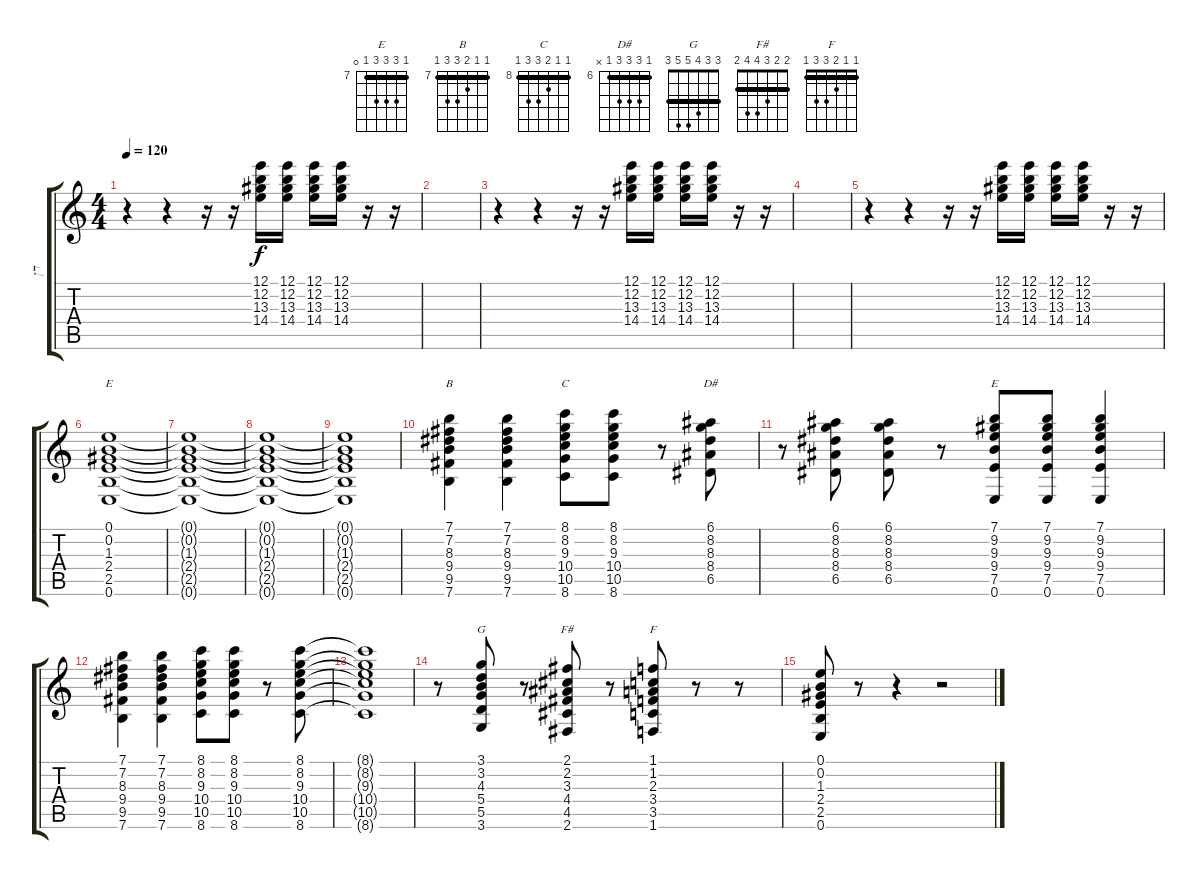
\track ("דן" "דן") {instrument acousticguitarnylon}
\staff {score tabs}
\tuning (E4 B3 G3 D3 A2 E2) {hide}
\chord ("E" 0 0 1 2 2 0)
\chord ("B" 7 7 8 9 9 7) {firstfret 7 barre 7}
\chord ("C" 8 8 9 10 10 8) {firstfret 8 barre 8}
\chord ("D#" 6 8 8 8 6 x) {firstfret 6 barre 6}
\chord ("E" 7 9 9 9 7 0) {firstfret 7 barre 7}
\chord ("G" 3 3 4 5 5 3) {barre 3}
\chord ("F#" 2 2 3 4 4 2) {barre 2}
\chord ("F" 1 1 2 3 3 1) {barre 1}
\ts (4 4)
\tempo 120
\clef g2
\ks c
r.4{dy f} r.4 r.16 r.16 (12.1 12.2 13.3 14.4).16 (12.1 12.2 13.3 14.4).16 (12.1 12.2 13.3 14.4).16 (12.1 12.2 13.3 14.4).16 r.16 r.16 |
|
r.4 r.4 r.16 r.16 (12.1 12.2 13.3 14.4).16 (12.1 12.2 13.3 14.4).16 (12.1 12.2 13.3 14.4).16 (12.1 12.2 13.3 14.4).16 r.16 r.16 |
|
r.4 r.4 r.16 r.16 (12.1 12.2 13.3 14.4).16 (12.1 12.2 13.3 14.4).16 (12.1 12.2 13.3 14.4).16 (12.1 12.2 13.3 14.4).16 r.16 r.16 |
(0.1 0.2 1.3 2.4 2.5 0.6).1{ch "E"} |
(0.1{t} 0.2{t} 1.3{t} 2.4{t} 2.5{t} 0.6{t}).1 |
(0.1{t} 0.2{t} 1.3{t} 2.4{t} 2.5{t} 0.6{t}).1 |
(0.1{t} 0.2{t} 1.3{t} 2.4{t} 2.5{t} 0.6{t}).1 |
(7.1 7.2 8.3 9.4 9.5 7.6).4{ch "B"} (7.1 7.2 8.3 9.4 9.5 7.6).4 (8.1 8.2 9.3 10.4 10.5 8.6).8{ch "C"} (8.1 8.2 9.3 10.4 10.5 8.6).8 r.8 (6.1 8.2 8.3 8.4 6.5).8{ch "D#"} |
r.8 (6.1 8.2 8.3 8.4 6.5).8 (6.1 8.2 8.3 8.4 6.5).8 r.8 (7.1 9.2 9.3 9.4 7.5 0.6).8{ch "E"} (7.1 9.2 9.3 9.4 7.5 0.6).8 (7.1 9.2 9.3 9.4 7.5 0.6).4 |
(7.1 7.2 8.3 9.4 9.5 7.6).4 (7.1 7.2 8.3 9.4 9.5 7.6).4 (8.1 8.2 9.3 10.4 10.5 8.6).8 (8.1 8.2 9.3 10.4 10.5 8.6).8 r.8 (8.1 8.2 9.3 10.4 10.5 8.6).8 |
(8.1{t} 8.2{t} 9.3{t} 10.4{t} 10.5{t} 8.6{t}).1 |
r.8 (3.1 3.2 4.3 5.4 5.5 3.6).8{ch "G"} r.8 (2.1 2.2 3.3 4.4 4.5 2.6).8{ch "F#"} r.8 (1.1 1.2 2.3 3.4 3.5 1.6).8{ch "F"} r.8 r.8 |
(0.1 0.2 1.3 2.4 2.5 0.6).8 r.8 r.4 r.2
